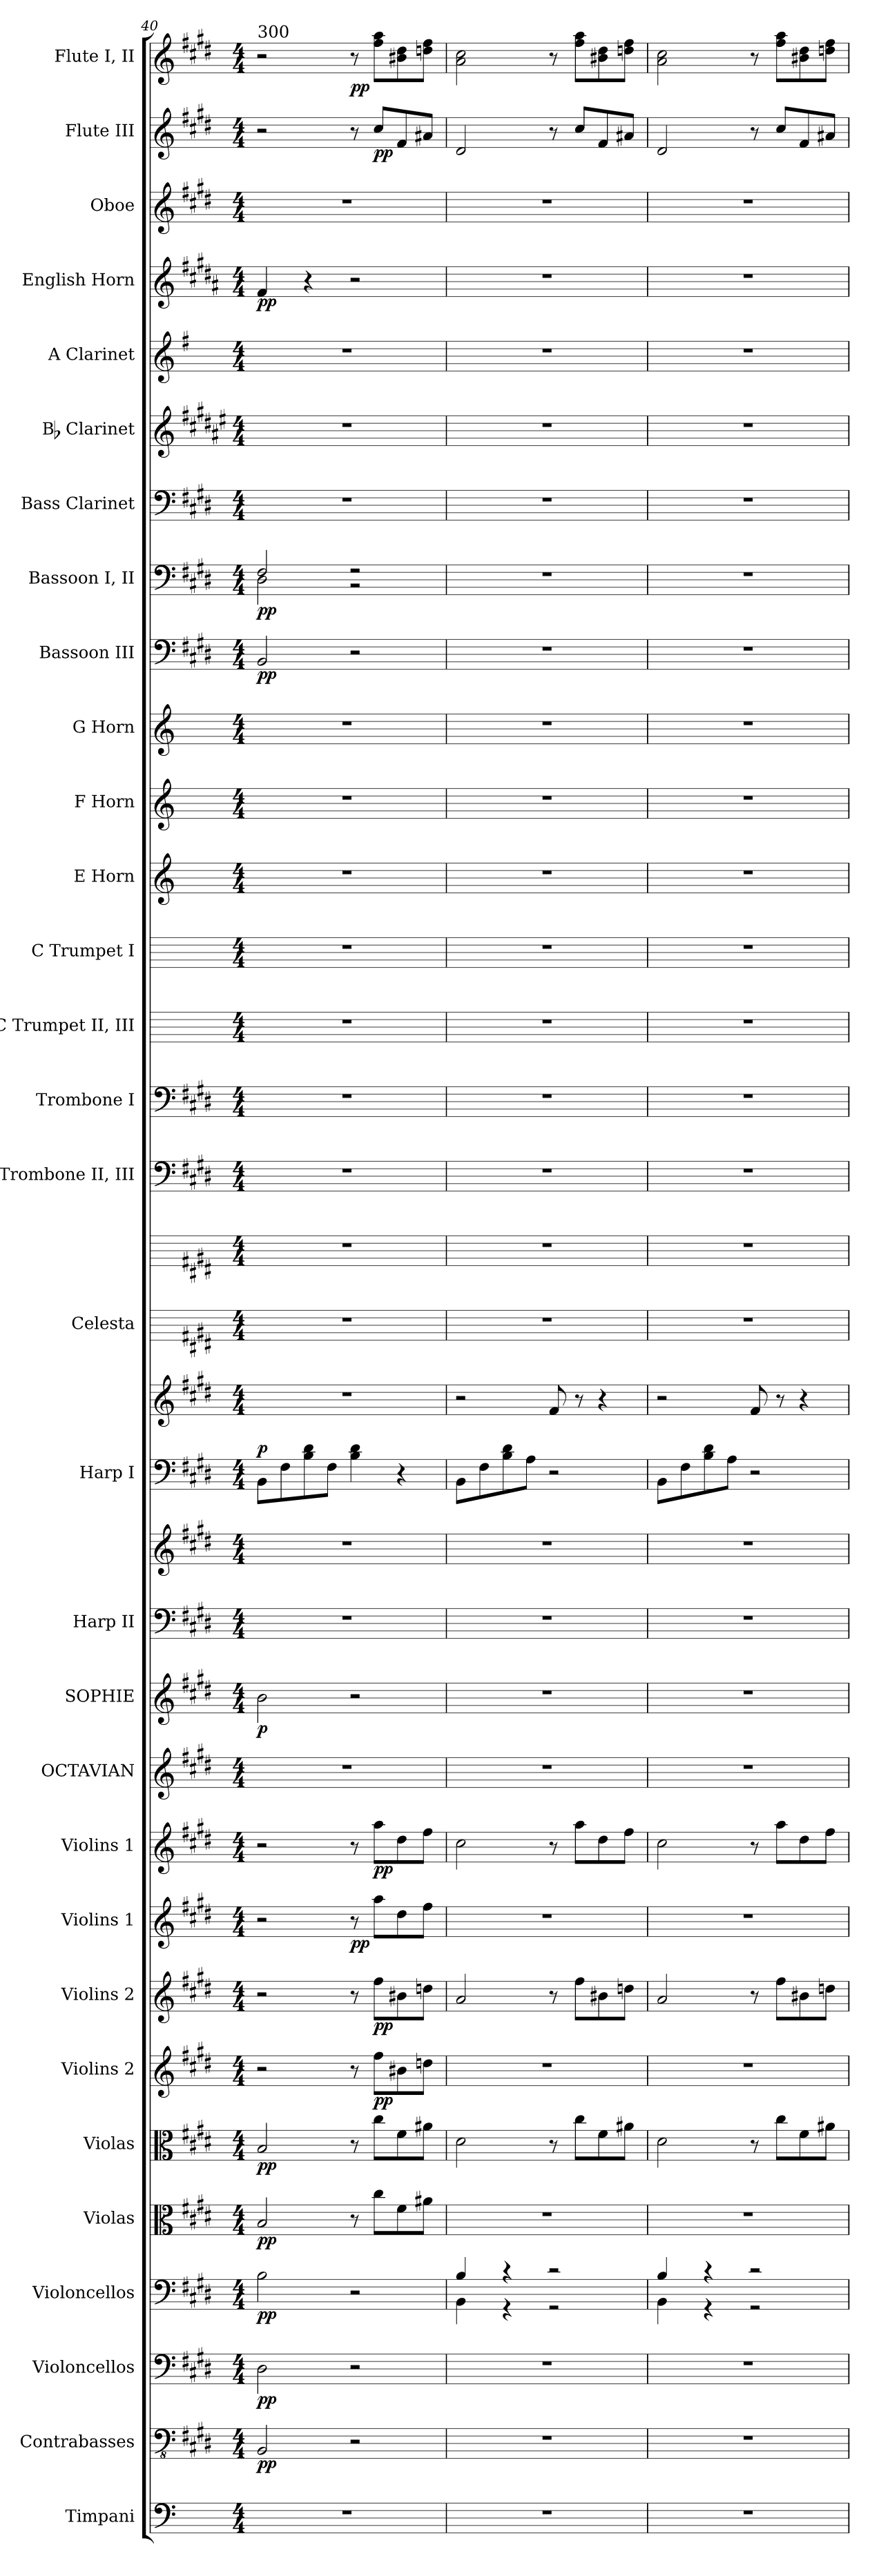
**kern	**kern	**dynam	**kern	**dynam	**kern	**dynam	**kern	**dynam	**kern	**dynam	**kern	**dynam	**kern	**dynam	**kern	**dynam	**kern	**dynam	**kern	**kern	**dynam	**kern	**kern	**kern	**kern	**dynam	**kern	**kern	**kern	**kern	**kern	**kern	**kern	**kern	**kern	**kern	**dynam	**kern	**dynam	**kern	**kern	**kern	**kern	**dynam	**kern	**kern	**dynam	**kern	**dynam
*part31	*part30	*part30	*part29	*part29	*part28	*part28	*part27	*part27	*part26	*part26	*part25	*part25	*part24	*part24	*part23	*part23	*part22	*part22	*part21	*part20	*part20	*part19	*part19	*part18	*part18	*part18	*part17	*part17	*part16	*part15	*part14	*part13	*part12	*part11	*part10	*part9	*part9	*part8	*part8	*part7	*part6	*part5	*part4	*part4	*part3	*part2	*part2	*part1	*part1
*staff34	*staff33	*staff33	*staff32	*staff32	*staff31	*staff31	*staff30	*staff30	*staff29	*staff29	*staff28	*staff28	*staff27	*staff27	*staff26	*staff26	*staff25	*staff25	*staff24	*staff23	*staff23	*staff22	*staff21	*staff20	*staff19	*staff19/20	*staff18	*staff17	*staff16	*staff15	*staff14	*staff13	*staff12	*staff11	*staff10	*staff9	*staff9	*staff8	*staff8	*staff7	*staff6	*staff5	*staff4	*staff4	*staff3	*staff2	*staff2	*staff1	*staff1
*I"Timpani	*I"Contrabasses	*	*I"Violoncellos	*	*I"Violoncellos	*	*I"Violas	*	*I"Violas	*	*I"Violins 2	*	*I"Violins 2	*	*I"Violins 1	*	*I"Violins 1	*	*I"OCTAVIAN	*I"SOPHIE	*	*I"Harp II	*	*I"Harp I	*	*	*I"Celesta	*	*I"Trombone II, III	*I"Trombone I	*I"C Trumpet II, III	*I"C Trumpet I	*I"E Horn	*I"F Horn	*I"G Horn	*I"Bassoon III	*	*I"Bassoon I, II	*	*I"Bass Clarinet	*I"Bb Clarinet	*I"A Clarinet	*I"English Horn	*	*I"Oboe	*I"Flute III	*	*I"Flute I, II	*
*I'Timp.	*I'Cbs.	*	*I'Vlcs.	*	*I'Vlcs.	*	*I'Vlas.	*	*I'Vlas.	*	*I'Vlns. 2	*	*I'Vlns. 2	*	*I'Vlns. 1	*	*I'Vlns. 1	*	*I'OCTAVIAN	*I'SOPHIE	*	*I'Hrp. II	*	*I'Hrp. I	*	*	*I'Cel.	*	*I'Trb. II, III	*I'Trb. I	*I'C Tpt. II, III	*I'C Tpt. I	*I'E Hn.	*I'F Hn.	*I'G Hn.	*I'Bsn. III	*	*I'Bsn. I, II	*	*I'Bass Cl.	*I'Bb Cl.	*I'A Cl.	*I'Eng. Hn.	*	*I'Ob.	*I'Fl. III	*	*I'Fl. I, II	*
*clefF4	*clefFv4	*	*clefF4	*	*clefF4	*	*clefC3	*	*clefC3	*	*clefG2	*	*clefG2	*	*clefG2	*	*clefG2	*	*clefG2	*clefG2	*	*clefF4	*clefG2	*clefF4	*clefG2	*	*	*	*clefF4	*clefF4	*	*	*clefG2	*clefG2	*clefG2	*clefF4	*	*clefF4	*	*clefF4	*clefG2	*clefG2	*clefG2	*	*clefG2	*clefG2	*	*clefG2	*
*	*	*	*	*	*	*	*	*	*	*	*	*	*	*	*	*	*	*	*	*	*	*	*	*	*	*	*	*	*	*	*	*	*ITrd5c8	*ITrd-3c-5	*ITrd3c5	*	*	*	*	*ITrd8c14	*ITrd1c2	*ITrd2c3	*ITrd4c7	*	*	*	*	*	*
*k[]	*k[f#c#g#d#]	*	*k[f#c#g#d#]	*	*k[f#c#g#d#]	*	*k[f#c#g#d#]	*	*k[f#c#g#d#]	*	*k[f#c#g#d#]	*	*k[f#c#g#d#]	*	*k[f#c#g#d#]	*	*k[f#c#g#d#]	*	*k[f#c#g#d#]	*k[f#c#g#d#]	*	*k[f#c#g#d#]	*k[f#c#g#d#]	*k[f#c#g#d#]	*k[f#c#g#d#]	*	*k[f#c#g#d#]	*k[f#c#g#d#]	*k[f#c#g#d#]	*k[f#c#g#d#]	*k[]	*k[]	*k[f#c#g#d#]	*k[b-]	*k[f#]	*k[f#c#g#d#]	*	*k[f#c#g#d#]	*	*k[f#c#g#d#]	*k[f#c#g#d#]	*k[f#c#g#d#]	*k[f#c#g#d#]	*	*k[f#c#g#d#]	*k[f#c#g#d#]	*	*k[f#c#g#d#]	*
*C:	*E:	*	*E:	*	*E:	*	*E:	*	*E:	*	*E:	*	*E:	*	*E:	*	*E:	*	*E:	*E:	*	*E:	*E:	*E:	*E:	*	*E:	*E:	*E:	*E:	*C:	*C:	*E:	*F:	*G:	*E:	*	*E:	*	*E:	*E:	*E:	*E:	*	*E:	*E:	*	*E:	*
*M4/4	*M4/4	*	*M4/4	*	*M4/4	*	*M4/4	*	*M4/4	*	*M4/4	*	*M4/4	*	*M4/4	*	*M4/4	*	*M4/4	*M4/4	*	*M4/4	*M4/4	*M4/4	*M4/4	*	*M4/4	*M4/4	*M4/4	*M4/4	*M4/4	*M4/4	*M4/4	*M4/4	*M4/4	*M4/4	*	*M4/4	*	*M4/4	*M4/4	*M4/4	*M4/4	*	*M4/4	*M4/4	*	*M4/4	*
=40	=40	=40	=40	=40	=40	=40	=40	=40	=40	=40	=40	=40	=40	=40	=40	=40	=40	=40	=40	=40	=40	=40	=40	=40	=40	=40	=40	=40	=40	=40	=40	=40	=40	=40	=40	=40	=40	=40	=40	=40	=40	=40	=40	=40	=40	=40	=40	=40	=40
*	*	*	*	*	*	*	*	*	*	*	*	*	*	*	*	*	*	*	*	*	*	*	*	*	*	*	*	*	*	*	*	*	*	*	*	*	*	*^	*	*	*	*	*	*	*	*	*	*	*
!	!	!	!	!	!	!	!	!	!	!	!	!	!	!	!	!	!	!	!	!	!	!	!	!	!	!	!	!	!	!	!	!	!	!	!	!	!	!	!	!	!	!	!	!	!	!	!	!	!LO:TX:a:t=300	!
!	!	!LO:DY:b	!	!LO:DY:b	!	!LO:DY:b	!	!LO:DY:b	!	!LO:DY:b	!	!	!	!	!	!	!	!	!	!	!LO:DY:b	!	!	!	!	!LO:DY:a=2	!	!	!	!	!	!	!	!	!	!	!LO:DY:b	!	!	!LO:DY:b	!	!	!	!	!LO:DY:b	!	!	!	!	!
1r	2BBB/	pp	2D#\	pp	2B\	pp	2B/	pp	2B/	pp	2r	.	2r	.	2r	.	2r	.	1r	2b\	p	1r	1r	8BB\L	1r	p	1r	1r	1r	1r	1r	1r	1r	1r	1r	2BB/	pp	2F#/	2D#\	pp	1r	1r	1r	4B/	pp	1r	2r	.	2r	.
.	.	.	.	.	.	.	.	.	.	.	.	.	.	.	.	.	.	.	.	.	.	.	.	8F#\	.	.	.	.	.	.	.	.	.	.	.	.	.	.	.	.	.	.	.	.	.	.	.	.	.	.
.	.	.	.	.	.	.	.	.	.	.	.	.	.	.	.	.	.	.	.	.	.	.	.	8B\ 8d#\	.	.	.	.	.	.	.	.	.	.	.	.	.	.	.	.	.	.	.	4r	.	.	.	.	.	.
.	.	.	.	.	.	.	.	.	.	.	.	.	.	.	.	.	.	.	.	.	.	.	.	8F#\J	.	.	.	.	.	.	.	.	.	.	.	.	.	.	.	.	.	.	.	.	.	.	.	.	.	.
!	!	!	!	!	!	!	!	!	!	!	!	!	!	!	!	!LO:DY:b	!	!	!	!	!	!	!	!	!	!	!	!	!	!	!	!	!	!	!	!	!	!	!	!	!	!	!	!	!	!	!	!	!	!LO:DY:b
.	2r	.	2r	.	2r	.	8r	.	8r	.	8r	.	8r	.	8r	pp	8r	.	.	2r	.	.	.	4B\ 4d#\	.	.	.	.	.	.	.	.	.	.	.	2r	.	2r	2r	.	.	.	.	2r	.	.	8r	.	8r	pp
!	!	!	!	!	!	!	!	!	!	!	!	!LO:DY:b	!	!LO:DY:b	!	!	!	!LO:DY:b	!	!	!	!	!	!	!	!	!	!	!	!	!	!	!	!	!	!	!	!	!	!	!	!	!	!	!	!	!	!LO:DY:b	!	!
.	.	.	.	.	.	.	8cc#\L	.	8cc#\L	.	8ff#\L	pp	8ff#\L	pp	8aa\L	.	8aa\L	pp	.	.	.	.	.	.	.	.	.	.	.	.	.	.	.	.	.	.	.	.	.	.	.	.	.	.	.	.	8cc#/L	pp	8ff#\ 8aa\L	.
.	.	.	.	.	.	.	8f#\	.	8f#\	.	8b#X\	.	8b#X\	.	8dd#\	.	8dd#\	.	.	.	.	.	.	4r	.	.	.	.	.	.	.	.	.	.	.	.	.	.	.	.	.	.	.	.	.	.	8f#/	.	8b#X\ 8dd#\	.
.	.	.	.	.	.	.	8a#X\J	.	8a#X\J	.	8ddn\J	.	8ddn\J	.	8ff#\J	.	8ff#\J	.	.	.	.	.	.	.	.	.	.	.	.	.	.	.	.	.	.	.	.	.	.	.	.	.	.	.	.	.	8a#X/J	.	8ddn\ 8ff#\J	.
*	*	*	*	*	*	*	*	*	*	*	*	*	*	*	*	*	*	*	*	*	*	*	*	*	*	*	*	*	*	*	*	*	*	*	*	*	*	*v	*v	*	*	*	*	*	*	*	*	*	*	*
!!LO:PB:g=z
=41	=41	=41	=41	=41	=41	=41	=41	=41	=41	=41	=41	=41	=41	=41	=41	=41	=41	=41	=41	=41	=41	=41	=41	=41	=41	=41	=41	=41	=41	=41	=41	=41	=41	=41	=41	=41	=41	=41	=41	=41	=41	=41	=41	=41	=41	=41	=41	=41	=41
*	*	*	*	*	*^	*	*	*	*	*	*	*	*	*	*	*	*	*	*	*	*	*	*	*	*	*	*	*	*	*	*	*	*	*	*	*	*	*	*	*	*	*	*	*	*	*	*	*	*
1r	1r	.	1r	.	4B/	4BB\	.	1r	.	2d#\	.	1r	.	2a/	.	1r	.	2cc#\	.	1r	1r	.	1r	1r	8BB\L	2r	.	1r	1r	1r	1r	1r	1r	1r	1r	1r	1r	.	1r	.	1r	1r	1r	1r	.	1r	2d#/	.	2a\ 2cc#\	.
.	.	.	.	.	.	.	.	.	.	.	.	.	.	.	.	.	.	.	.	.	.	.	.	.	8F#\	.	.	.	.	.	.	.	.	.	.	.	.	.	.	.	.	.	.	.	.	.	.	.	.	.
.	.	.	.	.	4r	4r	.	.	.	.	.	.	.	.	.	.	.	.	.	.	.	.	.	.	8B\ 8d#\	.	.	.	.	.	.	.	.	.	.	.	.	.	.	.	.	.	.	.	.	.	.	.	.	.
.	.	.	.	.	.	.	.	.	.	.	.	.	.	.	.	.	.	.	.	.	.	.	.	.	8A\J	.	.	.	.	.	.	.	.	.	.	.	.	.	.	.	.	.	.	.	.	.	.	.	.	.
.	.	.	.	.	2r	2r	.	.	.	8r	.	.	.	8r	.	.	.	8r	.	.	.	.	.	.	2r	8f#/	.	.	.	.	.	.	.	.	.	.	.	.	.	.	.	.	.	.	.	.	8r	.	8r	.
.	.	.	.	.	.	.	.	.	.	8cc#\L	.	.	.	8ff#\L	.	.	.	8aa\L	.	.	.	.	.	.	.	8r	.	.	.	.	.	.	.	.	.	.	.	.	.	.	.	.	.	.	.	.	8cc#/L	.	8ff#\ 8aa\L	.
.	.	.	.	.	.	.	.	.	.	8f#\	.	.	.	8b#X\	.	.	.	8dd#\	.	.	.	.	.	.	.	4r	.	.	.	.	.	.	.	.	.	.	.	.	.	.	.	.	.	.	.	.	8f#/	.	8b#X\ 8dd#\	.
.	.	.	.	.	.	.	.	.	.	8a#X\J	.	.	.	8ddn\J	.	.	.	8ff#\J	.	.	.	.	.	.	.	.	.	.	.	.	.	.	.	.	.	.	.	.	.	.	.	.	.	.	.	.	8a#X/J	.	8ddn\ 8ff#\J	.
=42	=42	=42	=42	=42	=42	=42	=42	=42	=42	=42	=42	=42	=42	=42	=42	=42	=42	=42	=42	=42	=42	=42	=42	=42	=42	=42	=42	=42	=42	=42	=42	=42	=42	=42	=42	=42	=42	=42	=42	=42	=42	=42	=42	=42	=42	=42	=42	=42	=42	=42
1r	1r	.	1r	.	4B/	4BB\	.	1r	.	2d#\	.	1r	.	2a/	.	1r	.	2cc#\	.	1r	1r	.	1r	1r	8BB\L	2r	.	1r	1r	1r	1r	1r	1r	1r	1r	1r	1r	.	1r	.	1r	1r	1r	1r	.	1r	2d#/	.	2a\ 2cc#\	.
.	.	.	.	.	.	.	.	.	.	.	.	.	.	.	.	.	.	.	.	.	.	.	.	.	8F#\	.	.	.	.	.	.	.	.	.	.	.	.	.	.	.	.	.	.	.	.	.	.	.	.	.
.	.	.	.	.	4r	4r	.	.	.	.	.	.	.	.	.	.	.	.	.	.	.	.	.	.	8B\ 8d#\	.	.	.	.	.	.	.	.	.	.	.	.	.	.	.	.	.	.	.	.	.	.	.	.	.
.	.	.	.	.	.	.	.	.	.	.	.	.	.	.	.	.	.	.	.	.	.	.	.	.	8A\J	.	.	.	.	.	.	.	.	.	.	.	.	.	.	.	.	.	.	.	.	.	.	.	.	.
.	.	.	.	.	2r	2r	.	.	.	8r	.	.	.	8r	.	.	.	8r	.	.	.	.	.	.	2r	8f#/	.	.	.	.	.	.	.	.	.	.	.	.	.	.	.	.	.	.	.	.	8r	.	8r	.
.	.	.	.	.	.	.	.	.	.	8cc#\L	.	.	.	8ff#\L	.	.	.	8aa\L	.	.	.	.	.	.	.	8r	.	.	.	.	.	.	.	.	.	.	.	.	.	.	.	.	.	.	.	.	8cc#/L	.	8ff#\ 8aa\L	.
.	.	.	.	.	.	.	.	.	.	8f#\	.	.	.	8b#X\	.	.	.	8dd#\	.	.	.	.	.	.	.	4r	.	.	.	.	.	.	.	.	.	.	.	.	.	.	.	.	.	.	.	.	8f#/	.	8b#X\ 8dd#\	.
.	.	.	.	.	.	.	.	.	.	8a#X\J	.	.	.	8ddn\J	.	.	.	8ff#\J	.	.	.	.	.	.	.	.	.	.	.	.	.	.	.	.	.	.	.	.	.	.	.	.	.	.	.	.	8a#X/J	.	8ddn\ 8ff#\J	.
*	*	*	*	*	*v	*v	*	*	*	*	*	*	*	*	*	*	*	*	*	*	*	*	*	*	*	*	*	*	*	*	*	*	*	*	*	*	*	*	*	*	*	*	*	*	*	*	*	*	*	*
=	=	=	=	=	=	=	=	=	=	=	=	=	=	=	=	=	=	=	=	=	=	=	=	=	=	=	=	=	=	=	=	=	=	=	=	=	=	=	=	=	=	=	=	=	=	=	=	=	=
*-	*-	*-	*-	*-	*-	*-	*-	*-	*-	*-	*-	*-	*-	*-	*-	*-	*-	*-	*-	*-	*-	*-	*-	*-	*-	*-	*-	*-	*-	*-	*-	*-	*-	*-	*-	*-	*-	*-	*-	*-	*-	*-	*-	*-	*-	*-	*-	*-	*-
